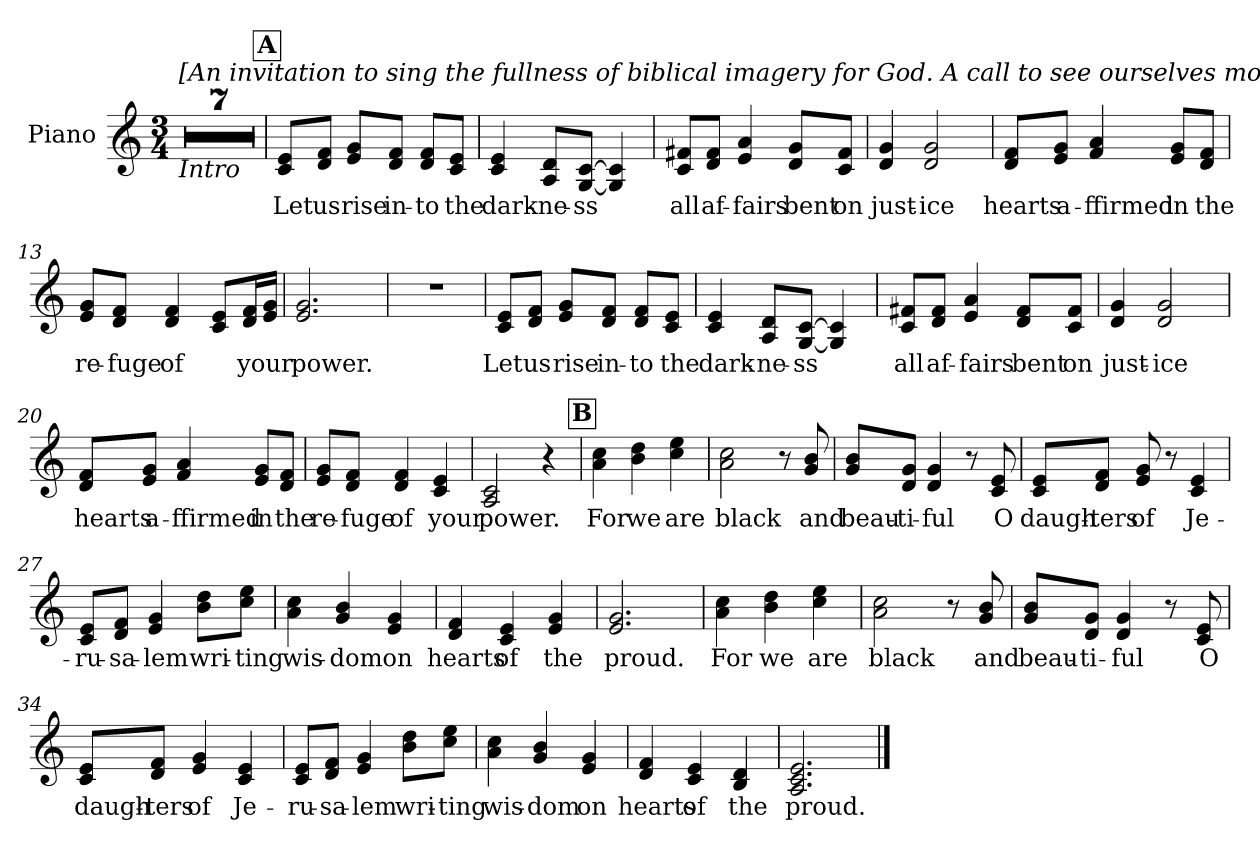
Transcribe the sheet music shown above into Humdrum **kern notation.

**kern	**text
*part1	*part1
*staff1	*staff1
*I"Piano	*
*I'Pno	*
*clefG2	*
*k[]	*
*M3/4	*
=1	=1
!LO:TX:b:i:t=Intro	!
!LO:TX:a:i:t=[An invitation to sing the fullness of biblical imagery for God. A call to see ourselves more clearly through each others' eyes.]	!
2.r	.
=2	=2
2.r	.
=3	=3
2.r	.
=4	=4
2.r	.
=5	=5
2.r	.
=6	=6
2.r	.
=7	=7
2.r	.
!!LO:REH:place=s1:a:B:fs=17.9823:t=A
=8	=8
!	!LO:LY:b
8c/ 8e/L	Let
!	!LO:LY:b
8d/ 8f/J	us
!	!LO:LY:b
8e/ 8g/L	rise
!	!LO:LY:b
8d/ 8f/J	in-
!	!LO:LY:b
8d/ 8f/L	-to
!	!LO:LY:b
8c/ 8e/J	the
!!LO:LB:g=z
=9	=9
!	!LO:LY:b
4c/ 4e/	dark-
!	!LO:LY:b
8A/ 8d/L	-ne-
!	!LO:LY:b
[8G/ [8c/J	-ss
4G/] 4c/]	.
=10	=10
!	!LO:LY:b
8c/ 8f#X/L	all
!	!LO:LY:b
8d/ 8f#/J	af-
!	!LO:LY:b
4e/ 4a/	-fairs
!	!LO:LY:b
8d/ 8g/L	bent
!	!LO:LY:b
8c/ 8f#/J	on
=11	=11
!	!LO:LY:b
4d/ 4g/	just-
!	!LO:LY:b
2d/ 2g/	-ice
=12	=12
!	!LO:LY:b
8d/ 8f/L	hearts
!	!LO:LY:b
8e/ 8g/J	a-
!	!LO:LY:b
4f/ 4a/	-ffirmed
!	!LO:LY:b
8e/ 8g/L	in
!	!LO:LY:b
8d/ 8f/J	the
!!LO:LB:g=z
=13	=13
!	!LO:LY:b
8e/ 8g/L	re-
!	!LO:LY:b
8d/ 8f/J	-fuge
!	!LO:LY:b
4d/ 4f/	of
8c/ 8e/L	.
!	!LO:LY:b
16d/ 16f/L	your
16e/ 16g/JJ	.
!!LO:LB:g=z
=14	=14
!	!LO:LY:b
2.e/ 2.g/	power.
=15	=15
2.r	.
=16	=16
!	!LO:LY:b
8c/ 8e/L	Let
!	!LO:LY:b
8d/ 8f/J	us
!	!LO:LY:b
8e/ 8g/L	rise
!	!LO:LY:b
8d/ 8f/J	in-
!	!LO:LY:b
8d/ 8f/L	-to
!	!LO:LY:b
8c/ 8e/J	the
=17	=17
!	!LO:LY:b
4c/ 4e/	dark-
!	!LO:LY:b
8A/ 8d/L	-ne-
!	!LO:LY:b
[8G/ [8c/J	-ss
4G/] 4c/]	.
=18	=18
!	!LO:LY:b
8c/ 8f#X/L	all
!	!LO:LY:b
8d/ 8f#/J	af-
!	!LO:LY:b
4e/ 4a/	-fairs
!	!LO:LY:b
8d/ 8f#/L	bent
!	!LO:LY:b
8c/ 8f#/J	on
=19	=19
!	!LO:LY:b
4d/ 4g/	just-
!	!LO:LY:b
2d/ 2g/	-ice
!!LO:LB:g=z
=20	=20
!	!LO:LY:b
8d/ 8f/L	hearts
!	!LO:LY:b
8e/ 8g/J	a-
!	!LO:LY:b
4f/ 4a/	-ffirmed
!	!LO:LY:b
8e/ 8g/L	in
!	!LO:LY:b
8d/ 8f/J	the
=21	=21
!	!LO:LY:b
8e/ 8g/L	re-
!	!LO:LY:b
8d/ 8f/J	-fuge
!	!LO:LY:b
4d/ 4f/	of
!	!LO:LY:b
4c/ 4e/	your
=22	=22
!	!LO:LY:b
2A/ 2c/	power.
4r	.
!!LO:REH:place=s1:a:B:fs=17.9823:t=B
=23	=23
!	!LO:LY:b
4a\ 4cc\	For
!	!LO:LY:b
4b\ 4dd\	we
!	!LO:LY:b
4cc\ 4ee\	are
=24	=24
!	!LO:LY:b
2a\ 2cc\	black
8r	.
!	!LO:LY:b
8g/ 8b/	and
!!LO:LB:g=z
=25	=25
!	!LO:LY:b
8g/ 8b/L	beau-
!	!LO:LY:b
8d/ 8g/J	-ti-
!	!LO:LY:b
4d/ 4g/	-ful
8r	.
!	!LO:LY:b
8c/ 8e/	O
!!LO:LB:g=z
=26	=26
!	!LO:LY:b
8c/ 8e/L	daugh-
!	!LO:LY:b
8d/ 8f/J	-ters
!	!LO:LY:b
8e/ 8g/	of
8r	.
!	!LO:LY:b
4c/ 4e/	Je-
=27	=27
!	!LO:LY:b
8c/ 8e/L	-ru-
!	!LO:LY:b
8d/ 8f/J	-sa-
!	!LO:LY:b
4e/ 4g/	-lem
!	!LO:LY:b
8b\ 8dd\L	wri-
!	!LO:LY:b
8cc\ 8ee\J	-ting
=28	=28
!	!LO:LY:b
4a\ 4cc\	wis-
!	!LO:LY:b
4g/ 4b/	-dom
!	!LO:LY:b
4e/ 4g/	on
=29	=29
!	!LO:LY:b
4d/ 4f/	hearts
!	!LO:LY:b
4c/ 4e/	of
!	!LO:LY:b
4e/ 4g/	the
=30	=30
!	!LO:LY:b
2.e/ 2.g/	proud.
!!LO:LB:g=z
=31	=31
!	!LO:LY:b
4a\ 4cc\	For
!	!LO:LY:b
4b\ 4dd\	we
!	!LO:LY:b
4cc\ 4ee\	are
!!LO:LB:g=z
=32	=32
!	!LO:LY:b
2a\ 2cc\	black
8r	.
!	!LO:LY:b
8g/ 8b/	and
=33	=33
!	!LO:LY:b
8g/ 8b/L	beau-
!	!LO:LY:b
8d/ 8g/J	-ti-
!	!LO:LY:b
4d/ 4g/	-ful
8r	.
!	!LO:LY:b
8c/ 8e/	O
=34	=34
!	!LO:LY:b
8c/ 8e/L	daugh-
!	!LO:LY:b
8d/ 8f/J	-ters
!	!LO:LY:b
4e/ 4g/	of
!	!LO:LY:b
4c/ 4e/	Je-
!!LO:LB:g=z
=35	=35
!	!LO:LY:b
8c/ 8e/L	-ru-
!	!LO:LY:b
8d/ 8f/J	-sa-
!	!LO:LY:b
4e/ 4g/	-lem
!	!LO:LY:b
8b\ 8dd\L	wri-
!	!LO:LY:b
8cc\ 8ee\J	-ting
=36	=36
!	!LO:LY:b
4a\ 4cc\	wis-
!	!LO:LY:b
4g/ 4b/	-dom
!	!LO:LY:b
4e/ 4g/	on
=37	=37
!	!LO:LY:b
4d/ 4f/	hearts
!	!LO:LY:b
4c/ 4e/	of
!	!LO:LY:b
4B/ 4d/	the
=38	=38
!	!LO:LY:b
2.A/ 2.c/ 2.e/	proud.
==	==
*-	*-
